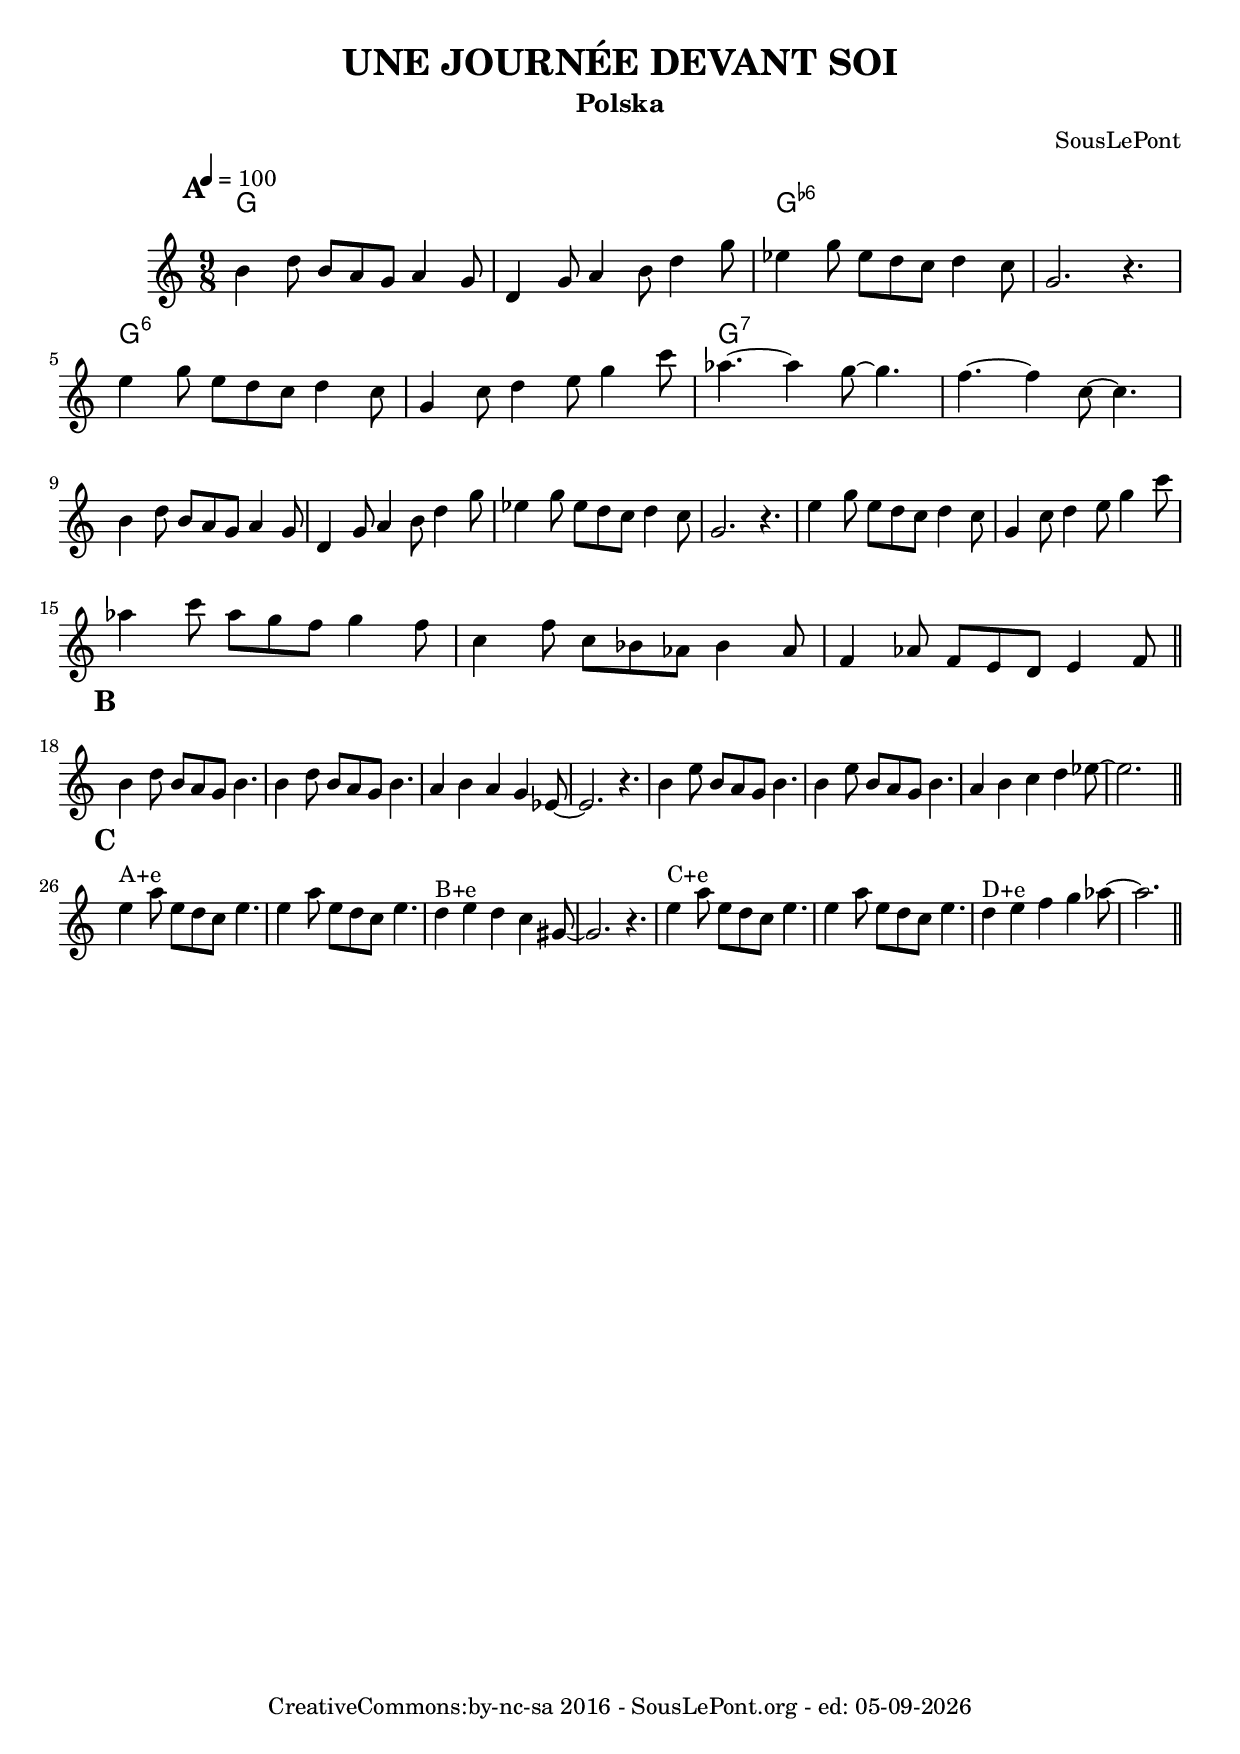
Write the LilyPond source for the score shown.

\version "2.10.0"
#(set-default-paper-size "a4")
#(set-global-staff-size 20)

\header{
	title = "UNE JOURNÉE DEVANT SOI"
	subtitle = "Polska"
	composer = "SousLePont"
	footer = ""
        date = # ( strftime "%d-%m-%Y" ( localtime ( current-time ) ) )
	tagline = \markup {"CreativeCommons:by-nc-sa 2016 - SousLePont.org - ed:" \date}
	dedication = ""
}
%Décommente la ligne suivante pour gagner de la place
%\paper {between-system-space = 1.0\cm between-system-padding = 1 ragged-bottom=##f ragged-last-bottom=##f }
pipeSymbol = {\bar ":|:" \break \mark \default}

harmonies = { \chords {
  g1. s2.  g1.:6- s2. g1.:6 s2.  g1.:7 s2.
 }}
melodie   = \relative c'' { 
\time 9/8
\tempo 4 = 100
\mark \default
b4 d8 b a g a4 g8 d4 g8 a4 b8 d4 g8
es4 g8 es d c d4 c8 g2. r4.
e'4 g8 e d c d4 c8 g4 c8 d4 e8 g4 c8
aes4.~aes4 g8~g4. f4.~f4 c8~c4. \break
b4 d8 b a g a4 g8 d4 g8 a4 b8 d4 g8
es4 g8 es d c d4 c8 g2. r4.
e'4 g8 e d c d4 c8 g4 c8 d4 e8 g4 c8 \break
aes4 c8 aes8 g f g4 f8 c4 f8 c8 bes aes bes4 aes8
f4 aes8 f8 e  d e4 f8 \bar "||"\break
\mark \default
b4 d8 b a g b4. b4 d8 b a g b4.
a4 b a g es8 ~es2. r4.
b'4 e8 b a g b4. b4 e8 b a g b4.
a4 b c d es8~es2. s4.\bar "||"\break
\mark \default
e4^"A+e" a8 e d c e4. e4 a8 e d c e4.
d4^"B+e" e d c gis8 ~gis2. r4.
e'4^"C+e" a8 e d c e4. e4 a8 e d c e4.
d4^"D+e" e f g as8~as2.\bar "||"\break
}

droite    = \transpose c c { 

}
gauche    = \relative c { 

}

\score  {
  %\transpose c d 
  <<
	\new ChordNames \harmonies	%grave les accords au dessus 	
	\new Staff = "" { \clef "treble" \override Score.RehearsalMark #'padding = #5 \set Score.markFormatter = #format-mark-circle-letters \set Score.skipBars = ##t \melodie }

%	\new PianoStaff = "" <<
%       \new Staff = "droite" \with {\override StaffSymbol #'staff-space = #(magstep -3)\override StaffSymbol #'thickness = #(magstep -3)}  {\set fontSize = #-3 \droite }
%       \new Staff = "gauche" { \clef "bass" \gauche }
%       >>
  >>    
  \midi {
    }
  \layout {}
}

